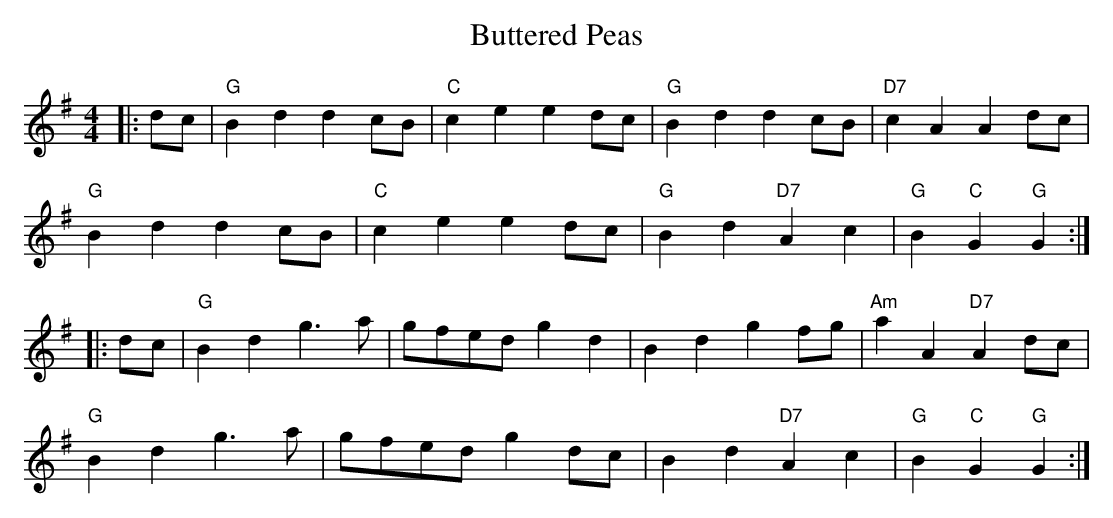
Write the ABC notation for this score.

X:1
T: Buttered Peas
M: 4/4
L: 1/8
K: Gmaj
|: dc | "G" B2 d2 d2 cB | "C" c2 e2 e2 dc |\
"G" B2 d2 d2 cB | "D7" c2 A2 A2 dc |
"G" B2 d2 d2 cB | "C" c2 e2 e2 dc |\
"G" B2 d2 "D7" A2 c2 | "G" B2 "C" G2 "G" G2 :|
|: dc | "G" B2 d2 g3 a | gfed g2 d2 | B2 d2 g2 fg | "Am" a2 A2 "D7" A2 dc |
"G" B2 d2 g3 a | gfed g2 dc | B2 d2 "D7" A2 c2 | "G" B2 "C" G2 "G" G2 :|
